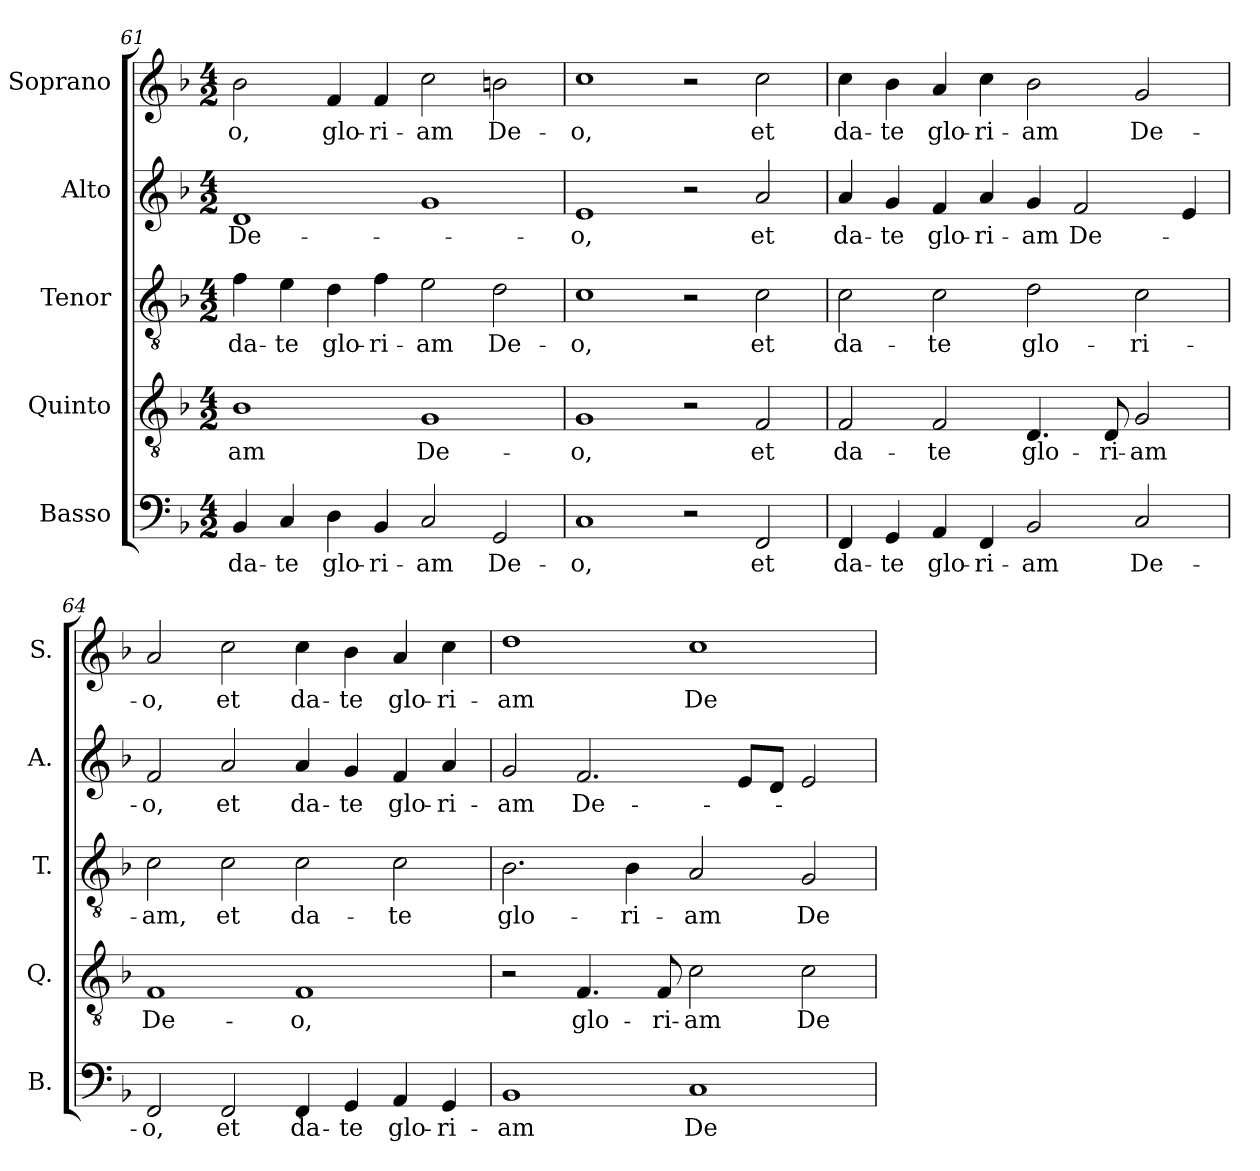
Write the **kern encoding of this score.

**kern	**text	**kern	**text	**kern	**text	**kern	**text	**kern	**text
*part5	*part5	*part4	*part4	*part3	*part3	*part2	*part2	*part1	*part1
*staff5	*staff5	*staff4	*staff4	*staff3	*staff3	*staff2	*staff2	*staff1	*staff1
*I"Basso	*	*I"Quinto	*	*I"Tenor	*	*I"Alto	*	*I"Soprano	*
*I'B.	*	*I'Q.	*	*I'T.	*	*I'A.	*	*I'S.	*
*clefF4	*	*clefGv2	*	*clefGv2	*	*clefG2	*	*clefG2	*
*	*	*ITrd7c12	*	*ITrd7c12	*	*	*	*	*
*k[b-]	*	*k[b-]	*	*k[b-]	*	*k[b-]	*	*k[b-]	*
*F:	*	*F:	*	*F:	*	*F:	*	*F:	*
*M4/2	*	*M4/2	*	*M4/2	*	*M4/2	*	*M4/2	*
=61	=61	=61	=61	=61	=61	=61	=61	=61	=61
!	!LO:LY:b:color=#000000	!	!	!	!	!	!	!	!
!	!	!	!LO:LY:b:color=#000000	!	!	!	!	!	!
!	!	!	!	!	!LO:LY:b:color=#000000	!	!	!	!
!	!	!	!	!	!	!	!LO:LY:b:color=#000000	!	!
!	!	!	!	!	!	!	!	!	!LO:LY:b:color=#000000
4BB-i/	da-	1BB-i	-am	4Fi\	da-	1di	De-	2b-i\	-o,
!	!LO:LY:b:color=#000000	!	!	!	!	!	!	!	!
!	!	!	!	!	!LO:LY:b:color=#000000	!	!	!	!
4Ci/	-te	.	.	4Ei\	-te	.	.	.	.
!	!LO:LY:b:color=#000000	!	!	!	!	!	!	!	!
!	!	!	!	!	!LO:LY:b:color=#000000	!	!	!	!
!	!	!	!	!	!	!	!	!	!LO:LY:b:color=#000000
4Di\	glo-	.	.	4Di\	glo-	.	.	4fi/	glo-
!	!LO:LY:b:color=#000000	!	!	!	!	!	!	!	!
!	!	!	!	!	!LO:LY:b:color=#000000	!	!	!	!
!	!	!	!	!	!	!	!	!	!LO:LY:b:color=#000000
4BB-i/	-ri-	.	.	4Fi\	-ri-	.	.	4fi/	-ri-
!	!LO:LY:b:color=#000000	!	!	!	!	!	!	!	!
!	!	!	!LO:LY:b:color=#000000	!	!	!	!	!	!
!	!	!	!	!	!LO:LY:b:color=#000000	!	!	!	!
!	!	!	!	!	!	!	!	!	!LO:LY:b:color=#000000
2Ci/	-am	1GGi	De-	2Ei\	-am	1gi	.	2cci\	-am
!	!LO:LY:b:color=#000000	!	!	!	!	!	!	!	!
!	!	!	!	!	!LO:LY:b:color=#000000	!	!	!	!
!	!	!	!	!	!	!	!	!	!LO:LY:b:color=#000000
2GGi/	De-	.	.	2Di\	De-	.	.	2bni\	De-
!!LO:LB:g=z
=62	=62	=62	=62	=62	=62	=62	=62	=62	=62
!	!LO:LY:b:color=#000000	!	!	!	!	!	!	!	!
!	!	!	!LO:LY:b:color=#000000	!	!	!	!	!	!
!	!	!	!	!	!LO:LY:b:color=#000000	!	!	!	!
!	!	!	!	!	!	!	!LO:LY:b:color=#000000	!	!
!	!	!	!	!	!	!	!	!	!LO:LY:b:color=#000000
1Ci	-o,	1GGi	-o,	1Ci	-o,	1ei	-o,	1cci	-o,
2r	.	2r	.	2r	.	2r	.	2r	.
!	!LO:LY:b:color=#000000	!	!	!	!	!	!	!	!
!	!	!	!LO:LY:b:color=#000000	!	!	!	!	!	!
!	!	!	!	!	!LO:LY:b:color=#000000	!	!	!	!
!	!	!	!	!	!	!	!LO:LY:b:color=#000000	!	!
!	!	!	!	!	!	!	!	!	!LO:LY:b:color=#000000
2FFi/	et	2FFi/	et	2Ci\	et	2ai/	et	2cci\	et
=63	=63	=63	=63	=63	=63	=63	=63	=63	=63
!	!LO:LY:b:color=#000000	!	!	!	!	!	!	!	!
!	!	!	!LO:LY:b:color=#000000	!	!	!	!	!	!
!	!	!	!	!	!LO:LY:b:color=#000000	!	!	!	!
!	!	!	!	!	!	!	!LO:LY:b:color=#000000	!	!
!	!	!	!	!	!	!	!	!	!LO:LY:b:color=#000000
4FFi/	da-	2FFi/	da-	2Ci\	da-	4ai/	da-	4cci\	da-
!	!LO:LY:b:color=#000000	!	!	!	!	!	!	!	!
!	!	!	!	!	!	!	!LO:LY:b:color=#000000	!	!
!	!	!	!	!	!	!	!	!	!LO:LY:b:color=#000000
4GGi/	-te	.	.	.	.	4gi/	-te	4b-i\	-te
!	!LO:LY:b:color=#000000	!	!	!	!	!	!	!	!
!	!	!	!LO:LY:b:color=#000000	!	!	!	!	!	!
!	!	!	!	!	!LO:LY:b:color=#000000	!	!	!	!
!	!	!	!	!	!	!	!LO:LY:b:color=#000000	!	!
!	!	!	!	!	!	!	!	!	!LO:LY:b:color=#000000
4AAi/	glo-	2FFi/	-te	2Ci\	-te	4fi/	glo-	4ai/	glo-
!	!LO:LY:b:color=#000000	!	!	!	!	!	!	!	!
!	!	!	!	!	!	!	!LO:LY:b:color=#000000	!	!
!	!	!	!	!	!	!	!	!	!LO:LY:b:color=#000000
4FFi/	-ri-	.	.	.	.	4ai/	-ri-	4cci\	-ri-
!	!LO:LY:b:color=#000000	!	!	!	!	!	!	!	!
!	!	!	!LO:LY:b:color=#000000	!	!	!	!	!	!
!	!	!	!	!	!LO:LY:b:color=#000000	!	!	!	!
!	!	!	!	!	!	!	!LO:LY:b:color=#000000	!	!
!	!	!	!	!	!	!	!	!	!LO:LY:b:color=#000000
2BB-i/	-am	4.DDi/	glo-	2Di\	glo-	4gi/	-am	2b-i\	-am
!	!	!	!	!	!	!	!LO:LY:b:color=#000000	!	!
.	.	.	.	.	.	2fi/	De-	.	.
!	!	!	!LO:LY:b:color=#000000	!	!	!	!	!	!
.	.	8DDi/	-ri-	.	.	.	.	.	.
!	!LO:LY:b:color=#000000	!	!	!	!	!	!	!	!
!	!	!	!LO:LY:b:color=#000000	!	!	!	!	!	!
!	!	!	!	!	!LO:LY:b:color=#000000	!	!	!	!
!	!	!	!	!	!	!	!	!	!LO:LY:b:color=#000000
2Ci/	De-	2GGi/	-am	2Ci\	-ri-	.	.	2gi/	De-
.	.	.	.	.	.	4ei/	.	.	.
=64	=64	=64	=64	=64	=64	=64	=64	=64	=64
!	!LO:LY:b:color=#000000	!	!	!	!	!	!	!	!
!	!	!	!LO:LY:b:color=#000000	!	!	!	!	!	!
!	!	!	!	!	!LO:LY:b:color=#000000	!	!	!	!
!	!	!	!	!	!	!	!LO:LY:b:color=#000000	!	!
!	!	!	!	!	!	!	!	!	!LO:LY:b:color=#000000
2FFi/	-o,	1FFi	De-	2Ci\	-am,	2fi/	-o,	2ai/	-o,
!	!LO:LY:b:color=#000000	!	!	!	!	!	!	!	!
!	!	!	!	!	!LO:LY:b:color=#000000	!	!	!	!
!	!	!	!	!	!	!	!LO:LY:b:color=#000000	!	!
!	!	!	!	!	!	!	!	!	!LO:LY:b:color=#000000
2FFi/	et	.	.	2Ci\	et	2ai/	et	2cci\	et
!	!LO:LY:b:color=#000000	!	!	!	!	!	!	!	!
!	!	!	!LO:LY:b:color=#000000	!	!	!	!	!	!
!	!	!	!	!	!LO:LY:b:color=#000000	!	!	!	!
!	!	!	!	!	!	!	!LO:LY:b:color=#000000	!	!
!	!	!	!	!	!	!	!	!	!LO:LY:b:color=#000000
4FFi/	da-	1FFi	-o,	2Ci\	da-	4ai/	da-	4cci\	da-
!	!LO:LY:b:color=#000000	!	!	!	!	!	!	!	!
!	!	!	!	!	!	!	!LO:LY:b:color=#000000	!	!
!	!	!	!	!	!	!	!	!	!LO:LY:b:color=#000000
4GGi/	-te	.	.	.	.	4gi/	-te	4b-i\	-te
!	!LO:LY:b:color=#000000	!	!	!	!	!	!	!	!
!	!	!	!	!	!LO:LY:b:color=#000000	!	!	!	!
!	!	!	!	!	!	!	!LO:LY:b:color=#000000	!	!
!	!	!	!	!	!	!	!	!	!LO:LY:b:color=#000000
4AAi/	glo-	.	.	2Ci\	-te	4fi/	glo-	4ai/	glo-
!	!LO:LY:b:color=#000000	!	!	!	!	!	!	!	!
!	!	!	!	!	!	!	!LO:LY:b:color=#000000	!	!
!	!	!	!	!	!	!	!	!	!LO:LY:b:color=#000000
4GGi/	-ri-	.	.	.	.	4ai/	-ri-	4cci\	-ri-
=65	=65	=65	=65	=65	=65	=65	=65	=65	=65
!	!LO:LY:b:color=#000000	!	!	!	!	!	!	!	!
!	!	!	!	!	!LO:LY:b:color=#000000	!	!	!	!
!	!	!	!	!	!	!	!LO:LY:b:color=#000000	!	!
!	!	!	!	!	!	!	!	!	!LO:LY:b:color=#000000
1BB-i	-am	2r	.	2.BB-i\	glo-	2gi/	-am	1ddi	-am
!	!	!	!LO:LY:b:color=#000000	!	!	!	!	!	!
!	!	!	!	!	!	!	!LO:LY:b:color=#000000	!	!
.	.	4.FFi/	glo-	.	.	2.fi/	De-	.	.
!	!	!	!	!	!LO:LY:b:color=#000000	!	!	!	!
.	.	.	.	4BB-i\	-ri-	.	.	.	.
!	!	!	!LO:LY:b:color=#000000	!	!	!	!	!	!
.	.	8FFi/	-ri-	.	.	.	.	.	.
!	!LO:LY:b:color=#000000	!	!	!	!	!	!	!	!
!	!	!	!LO:LY:b:color=#000000	!	!	!	!	!	!
!	!	!	!	!	!LO:LY:b:color=#000000	!	!	!	!
!	!	!	!	!	!	!	!	!	!LO:LY:b:color=#000000
1Ci	De-	2Ci\	-am	2AAi/	-am	.	.	1cci	De-
.	.	.	.	.	.	8ei/L	.	.	.
.	.	.	.	.	.	8di/J	.	.	.
!	!	!	!LO:LY:b:color=#000000	!	!	!	!	!	!
!	!	!	!	!	!LO:LY:b:color=#000000	!	!	!	!
.	.	2Ci\	De-	2GGi/	De-	2ei/	.	.	.
=	=	=	=	=	=	=	=	=	=
*-	*-	*-	*-	*-	*-	*-	*-	*-	*-
